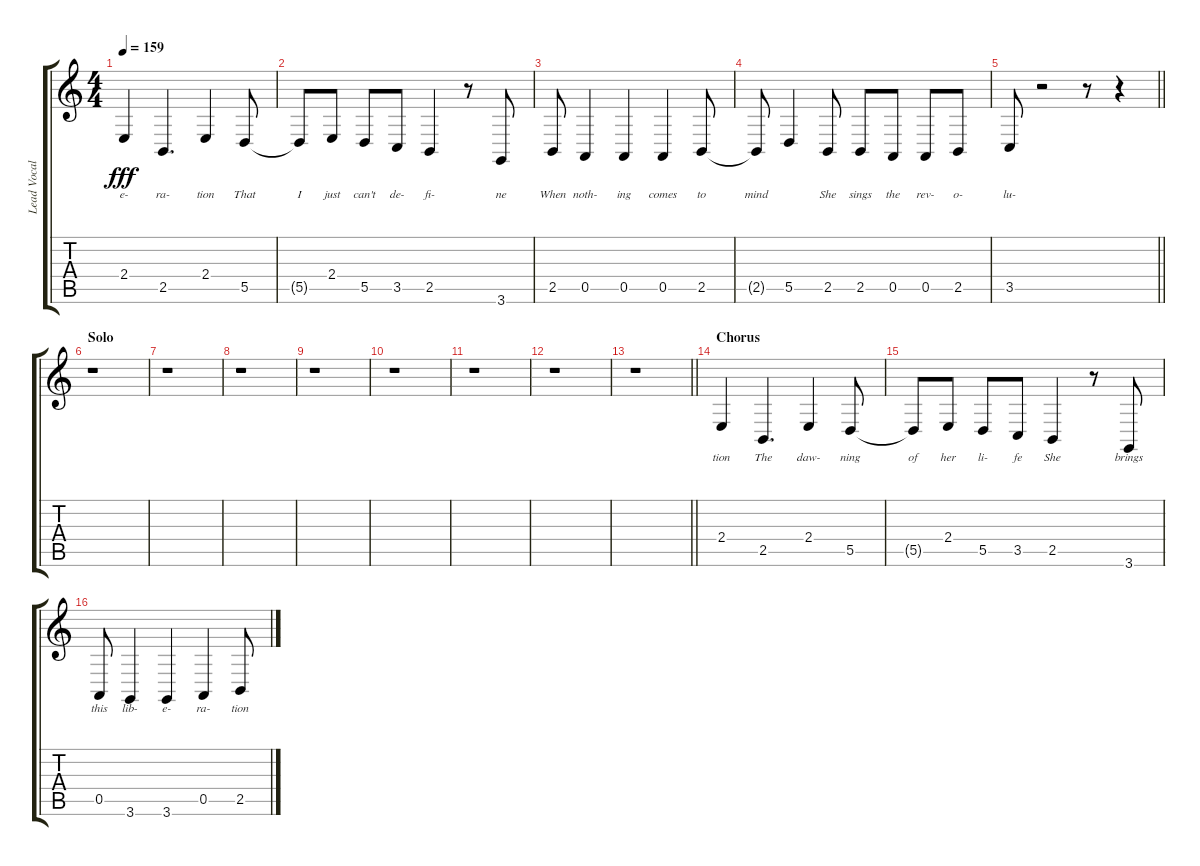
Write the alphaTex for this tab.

\track ("Lead Vocals (Billie Joe Armstrong)" "Lead Vocal") {instrument electricgrandpiano}
\staff {score tabs}
\tuning (E4 B3 G3 D3 A2 E2) {hide}
\ts (4 4)
\tempo 159
\clef g2
\ks c
2.4.4{lyrics (0 "e-") lyrics (1 "") lyrics (2 "") lyrics (3 "") lyrics (4 "") dy fff} 2.5.4{d lyrics (0 "ra-") lyrics (1 "") lyrics (2 "") lyrics (3 "") lyrics (4 "")} 2.4.4{lyrics (0 "tion") lyrics (1 "") lyrics (2 "") lyrics (3 "") lyrics (4 "")} 5.5.8{lyrics (0 "That") lyrics (1 "") lyrics (2 "") lyrics (3 "") lyrics (4 "")} |
5.5{t}.8{lyrics (0 "I") lyrics (1 "") lyrics (2 "") lyrics (3 "") lyrics (4 "")} 2.4.8{lyrics (0 "just") lyrics (1 "") lyrics (2 "") lyrics (3 "") lyrics (4 "")} 5.5.8{lyrics (0 "can't") lyrics (1 "") lyrics (2 "") lyrics (3 "") lyrics (4 "")} 3.5.8{lyrics (0 "de-") lyrics (1 "") lyrics (2 "") lyrics (3 "") lyrics (4 "")} 2.5.4{lyrics (0 "fi-") lyrics (1 "") lyrics (2 "") lyrics (3 "") lyrics (4 "")} r.8 3.6.8{lyrics (0 "ne") lyrics (1 "") lyrics (2 "") lyrics (3 "") lyrics (4 "")} |
2.5.8{lyrics (0 "When") lyrics (1 "") lyrics (2 "") lyrics (3 "") lyrics (4 "")} 0.5.4{lyrics (0 "noth-") lyrics (1 "") lyrics (2 "") lyrics (3 "") lyrics (4 "")} 0.5.4{lyrics (0 "ing") lyrics (1 "") lyrics (2 "") lyrics (3 "") lyrics (4 "")} 0.5.4{lyrics (0 "comes") lyrics (1 "") lyrics (2 "") lyrics (3 "") lyrics (4 "")} 2.5.8{lyrics (0 "to") lyrics (1 "") lyrics (2 "") lyrics (3 "") lyrics (4 "")} |
2.5{t}.8{lyrics (0 "mind") lyrics (1 "") lyrics (2 "") lyrics (3 "") lyrics (4 "")} 5.5.4{lyrics (0 "") lyrics (1 "") lyrics (2 "") lyrics (3 "") lyrics (4 "")} 2.5.8{lyrics (0 "She") lyrics (1 "") lyrics (2 "") lyrics (3 "") lyrics (4 "")} 2.5.8{lyrics (0 "sings") lyrics (1 "") lyrics (2 "") lyrics (3 "") lyrics (4 "")} 0.5.8{lyrics (0 "the") lyrics (1 "") lyrics (2 "") lyrics (3 "") lyrics (4 "")} 0.5.8{lyrics (0 "rev-") lyrics (1 "") lyrics (2 "") lyrics (3 "") lyrics (4 "")} 2.5.8{lyrics (0 "o-") lyrics (1 "") lyrics (2 "") lyrics (3 "") lyrics (4 "")} |
\barLineRight lightlight
3.5.8{lyrics (0 "lu-") lyrics (1 "") lyrics (2 "") lyrics (3 "") lyrics (4 "")} r.2 r.8 r.4 |
\section ("" "Solo")
r.1 |
r.1 |
r.1 |
r.1 |
r.1 |
r.1 |
r.1 |
\barLineRight lightlight
r.1 |
\section ("" "Chorus")
2.4.4{lyrics (0 "tion") lyrics (1 "") lyrics (2 "") lyrics (3 "") lyrics (4 "")} 2.5.4{d lyrics (0 "The") lyrics (1 "") lyrics (2 "") lyrics (3 "") lyrics (4 "")} 2.4.4{lyrics (0 "daw-") lyrics (1 "") lyrics (2 "") lyrics (3 "") lyrics (4 "")} 5.5.8{lyrics (0 "ning") lyrics (1 "") lyrics (2 "") lyrics (3 "") lyrics (4 "")} |
5.5{t}.8{lyrics (0 "of") lyrics (1 "") lyrics (2 "") lyrics (3 "") lyrics (4 "")} 2.4.8{lyrics (0 "her") lyrics (1 "") lyrics (2 "") lyrics (3 "") lyrics (4 "")} 5.5.8{lyrics (0 "li-") lyrics (1 "") lyrics (2 "") lyrics (3 "") lyrics (4 "")} 3.5.8{lyrics (0 "fe") lyrics (1 "") lyrics (2 "") lyrics (3 "") lyrics (4 "")} 2.5.4{lyrics (0 "She") lyrics (1 "") lyrics (2 "") lyrics (3 "") lyrics (4 "")} r.8 3.6.8{lyrics (0 "brings") lyrics (1 "") lyrics (2 "") lyrics (3 "") lyrics (4 "")} |
0.5.8{lyrics (0 "this") lyrics (1 "") lyrics (2 "") lyrics (3 "") lyrics (4 "")} 3.6.4{lyrics (0 "lib-") lyrics (1 "") lyrics (2 "") lyrics (3 "") lyrics (4 "")} 3.6.4{lyrics (0 "e-") lyrics (1 "") lyrics (2 "") lyrics (3 "") lyrics (4 "")} 0.5.4{lyrics (0 "ra-") lyrics (1 "") lyrics (2 "") lyrics (3 "") lyrics (4 "")} 2.5.8{lyrics (0 "tion") lyrics (1 "") lyrics (2 "") lyrics (3 "") lyrics (4 "")}
